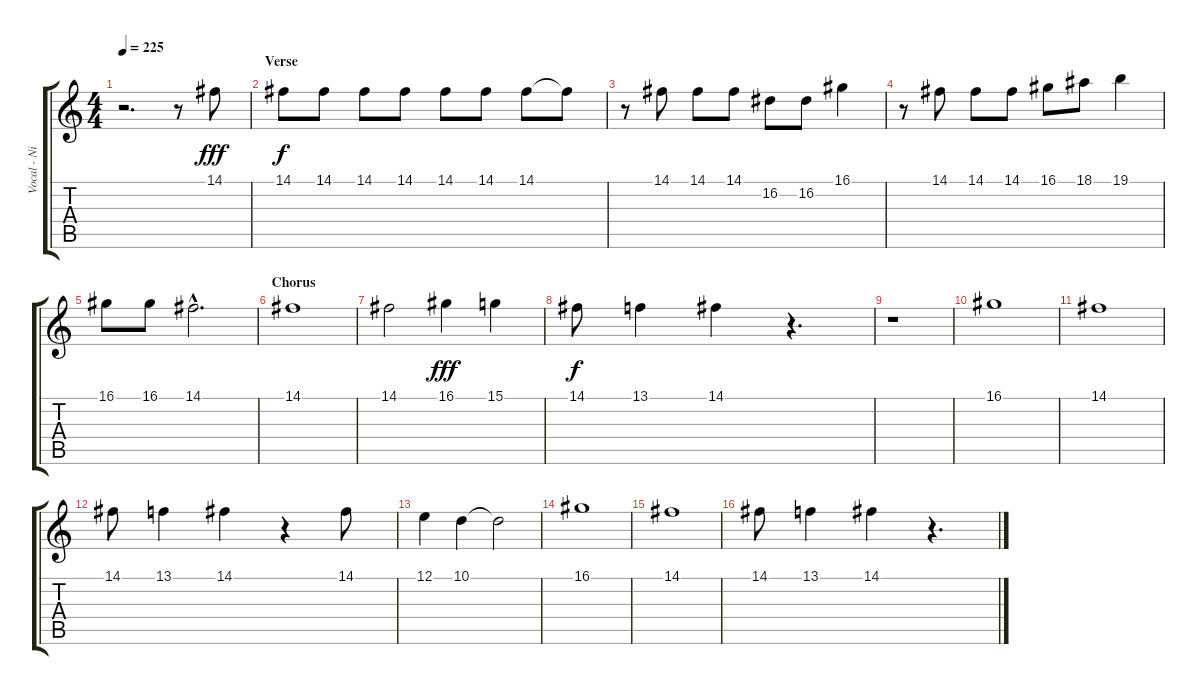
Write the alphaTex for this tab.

\track ("Vocal - Nikola" "Vocal - Ni") {instrument flute}
\staff {score tabs}
\tuning (E4 B3 G3 D3 A2 E2) {hide}
\ts (4 4)
\tempo 225
\clef g2
\ks c
r.2{d dy f} r.8 14.1.8{dy fff} |
\section ("" "Verse")
14.1.8{dy f} 14.1.8 14.1.8 14.1.8 14.1.8 14.1.8 14.1.8 14.1{t}.8 |
r.8 14.1.8 14.1.8 14.1.8 16.2.8 16.2.8 16.1.4 |
r.8 14.1.8 14.1.8 14.1.8 16.1.8 18.1.8 19.1.4 |
16.1.8 16.1.8 14.1{hac}.2{d} |
\section ("" "Chorus")
14.1.1 |
14.1.2 16.1.4{dy fff} 15.1.4 |
14.1.8{dy f} 13.1.4 14.1.4 r.4{d} |
r.1 |
16.1.1 |
14.1.1 |
14.1.8 13.1.4 14.1.4 r.4 14.1.8 |
12.1.4 10.1.4 10.1{t}.2 |
16.1.1 |
14.1.1 |
14.1.8 13.1.4 14.1.4 r.4{d}
